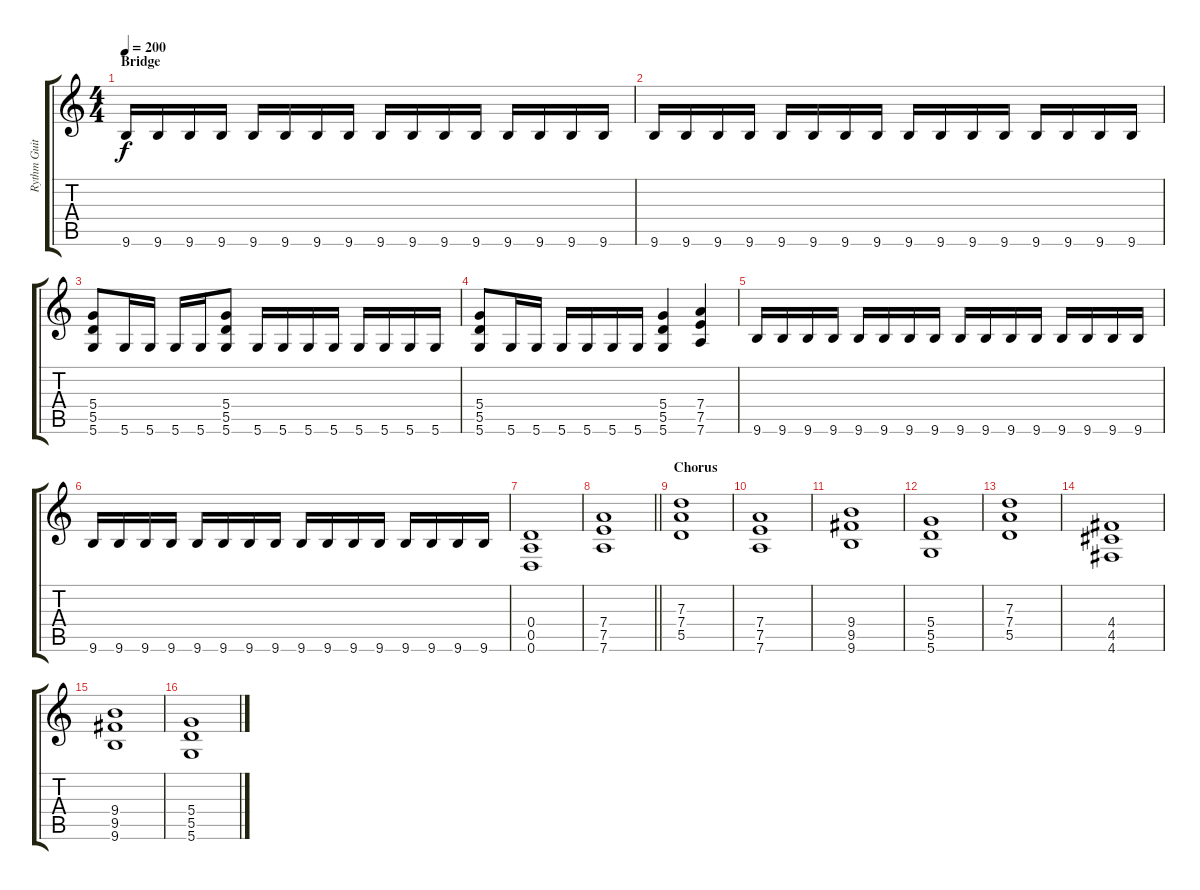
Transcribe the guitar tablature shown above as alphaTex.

\track ("Rythm Guitar" "Rythm Guit") {instrument distortionguitar}
\staff {score tabs}
\tuning (E4 B3 G3 D3 A2 D2) {hide}
\ts (4 4)
\section ("" "Bridge")
\tempo 200
\clef g2
\ks c
9.6.16{dy f} 9.6.16 9.6.16 9.6.16 9.6.16 9.6.16 9.6.16 9.6.16 9.6.16 9.6.16 9.6.16 9.6.16 9.6.16 9.6.16 9.6.16 9.6.16 |
9.6.16 9.6.16 9.6.16 9.6.16 9.6.16 9.6.16 9.6.16 9.6.16 9.6.16 9.6.16 9.6.16 9.6.16 9.6.16 9.6.16 9.6.16 9.6.16 |
(5.4 5.5 5.6).8 5.6.16 5.6.16 5.6.16 5.6.16 (5.4 5.5 5.6).8 5.6.16 5.6.16 5.6.16 5.6.16 5.6.16 5.6.16 5.6.16 5.6.16 |
(5.4 5.5 5.6).8 5.6.16 5.6.16 5.6.16 5.6.16 5.6.16 5.6.16 (5.4 5.5 5.6).4 (7.4 7.5 7.6).4 |
9.6.16 9.6.16 9.6.16 9.6.16 9.6.16 9.6.16 9.6.16 9.6.16 9.6.16 9.6.16 9.6.16 9.6.16 9.6.16 9.6.16 9.6.16 9.6.16 |
9.6.16 9.6.16 9.6.16 9.6.16 9.6.16 9.6.16 9.6.16 9.6.16 9.6.16 9.6.16 9.6.16 9.6.16 9.6.16 9.6.16 9.6.16 9.6.16 |
(0.4 0.5 0.6).1 |
\barLineRight lightlight
(7.4 7.5 7.6).1 |
\section ("" "Chorus")
(7.3 7.4 5.5).1 |
(7.4 7.5 7.6).1 |
(9.4 9.5 9.6).1 |
(5.4 5.5 5.6).1 |
(7.3 7.4 5.5).1 |
(4.4 4.5 4.6).1 |
(9.4 9.5 9.6).1 |
(5.4 5.5 5.6).1
